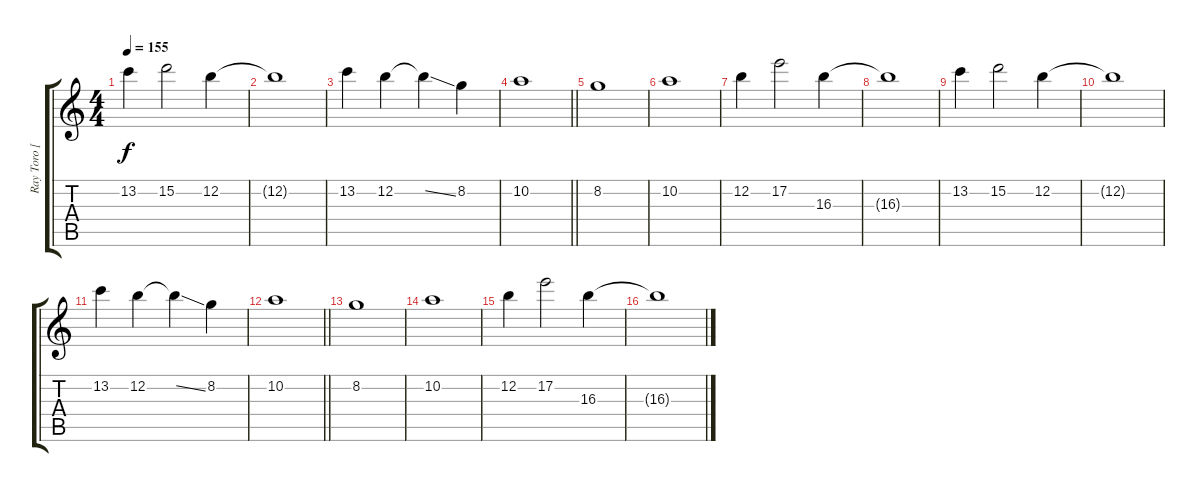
\track ("Ray Toro [Lead Guitar]" "Ray Toro [") {instrument overdrivenguitar}
\staff {score tabs}
\tuning (E4 B3 G3 D3 A2 E2) {hide}
\ts (4 4)
\tempo 155
\clef g2
\ks c
13.2.4{dy f} 15.2.2 12.2.4 |
12.2{t}.1 |
13.2.4 12.2.4 12.2{ss t}.4 8.2.4 |
\barLineRight lightlight
10.2.1 |
8.2.1 |
10.2.1 |
12.2.4 17.2.2 16.3.4 |
16.3{t}.1 |
13.2.4 15.2.2 12.2.4 |
12.2{t}.1 |
13.2.4 12.2.4 12.2{ss t}.4 8.2.4 |
\barLineRight lightlight
10.2.1{volume 10} |
8.2.1 |
10.2.1 |
12.2.4 17.2.2 16.3.4 |
16.3{t}.1
